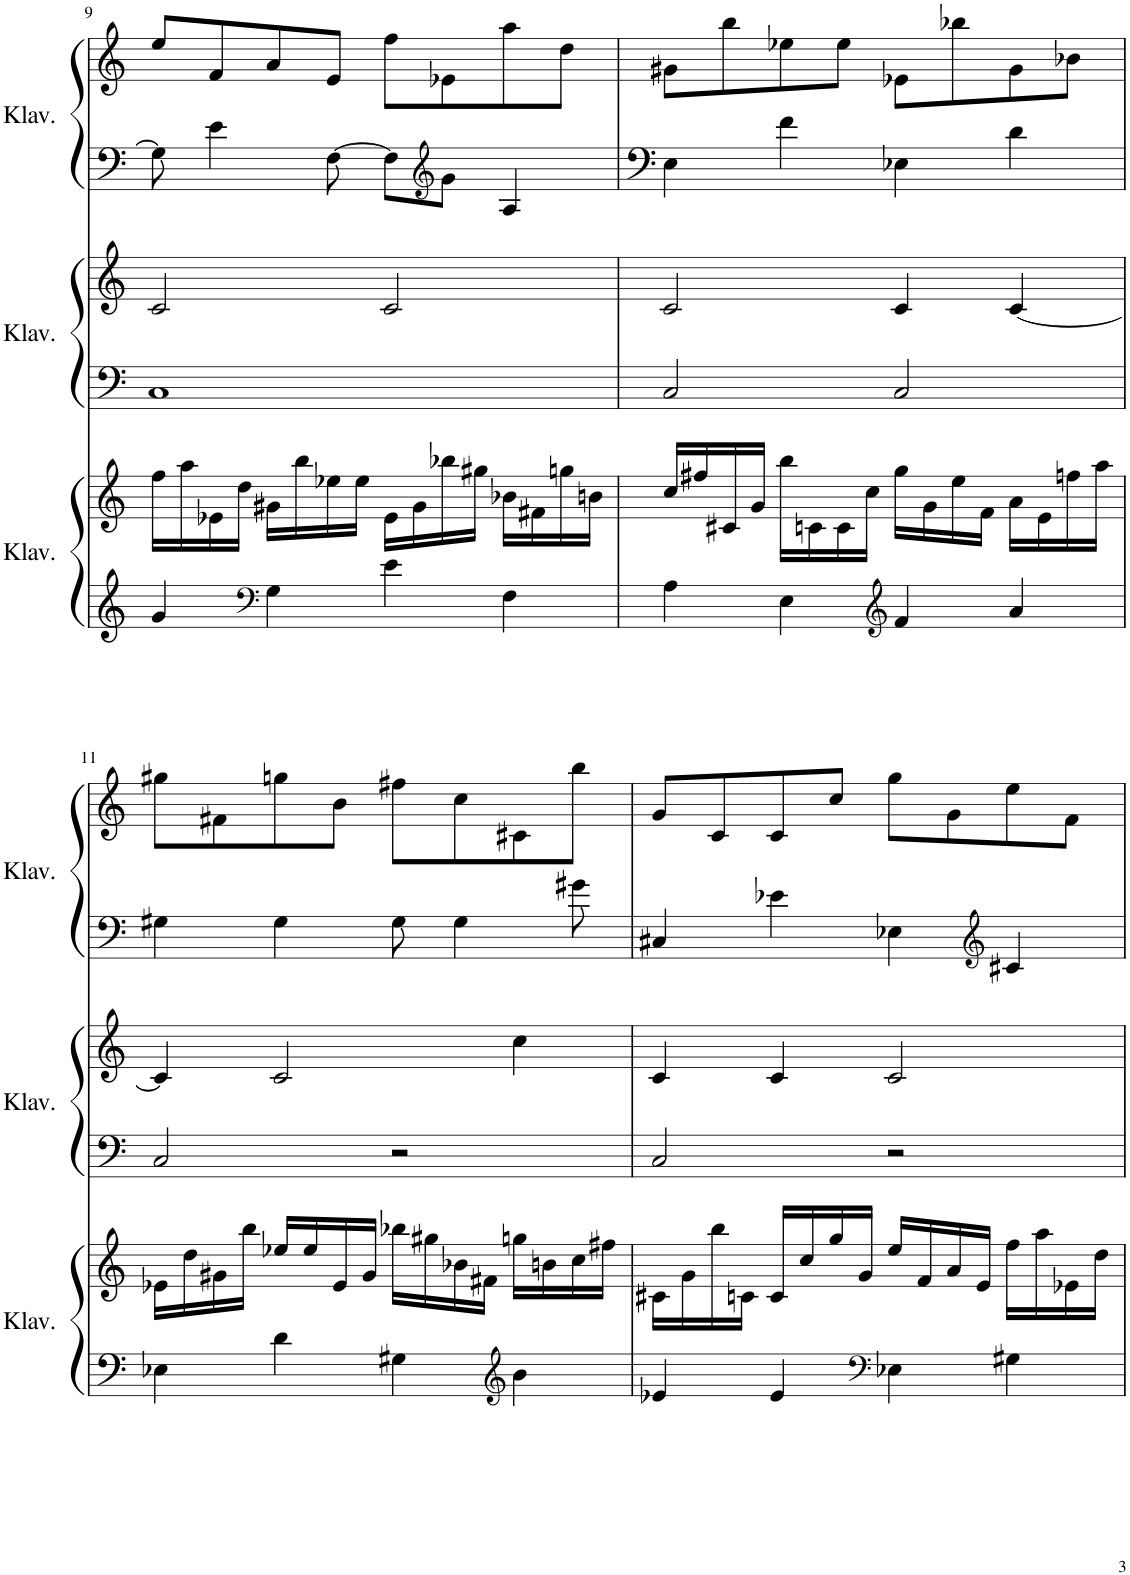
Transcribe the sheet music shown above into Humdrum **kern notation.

**kern	**kern	**kern	**kern	**kern	**kern
*part3	*part3	*part2	*part2	*part1	*part1
*staff6	*staff5	*staff4	*staff3	*staff2	*staff1
*I"Klavier	*	*I"Klavier	*	*I"Klavier	*
*I'Klav.	*	*I'Klav.	*	*I'Klav.	*
!!LO:PB:g=z
*clefG2	*clefG2	*clefF4	*clefG2	*clefF4	*clefG2
*k[]	*k[]	*k[]	*k[]	*k[]	*k[]
*M4/4	*M4/4	*M4/4	*M4/4	*M4/4	*M4/4
=9	=9	=9	=9	=9	=9
4g/	16ff\LL	1C	2c/	8G\]	8ee/L
.	16aa\	.	.	.	.
.	16e-X\	.	.	4e\	8f/
.	16dd\JJ	.	.	.	.
*clefF4	*	*	*	*	*
4G\	16g#X\LL	.	.	.	8a/
.	16bb\	.	.	.	.
.	16ee-X\	.	.	[8F\	8e/J
.	16ee-\JJ	.	.	.	.
4e\	16e-\LL	.	2c/	8F\L]	8ff\L
.	16g#\	.	.	.	.
*	*	*	*	*clefG2	*
.	16bb-X\	.	.	8g\J	8e-X\
.	16gg#X\JJ	.	.	.	.
4F\	16b-X\LL	.	.	4A/	8aa\
.	16f#X\	.	.	.	.
.	16ggn\	.	.	.	8dd\J
.	16bn\JJ	.	.	.	.
=10	=10	=10	=10	=10	=10
4A\	16cc/LL	2C/	2c/	4E\	8g#X\L
.	16ff#X/	.	.	.	.
.	16c#X/	.	.	.	8bb\
.	16g/JJ	.	.	.	.
4E\	16bb\LL	.	.	4f\	8ee-X\
.	16cn\	.	.	.	.
.	16c\	.	.	.	8ee-\J
.	16cc\JJ	.	.	.	.
*clefG2	*	*	*	*	*
4f/	16gg\LL	2C/	4c/	4E-X\	8e-X\L
.	16g\	.	.	.	.
.	16ee\	.	.	.	8bb-X\
.	16f\JJ	.	.	.	.
4a/	16a\LL	.	[4c/	4d\	8g#\
.	16e\	.	.	.	.
.	16ffn\	.	.	.	8b-X\J
.	16aa\JJ	.	.	.	.
!!LO:LB:g=z
=11	=11	=11	=11	=11	=11
4E-X\	16e-X\LL	2C/	4c/]	4G#X\	8gg#X\L
.	16dd\	.	.	.	.
.	16g#X\	.	.	.	8f#X\
.	16bb\JJ	.	.	.	.
4d\	16ee-X/LL	.	2c/	4G#\	8ggn\
.	16ee-/	.	.	.	.
.	16e-/	.	.	.	8b\J
.	16g#/JJ	.	.	.	.
4G#X\	16bb-X\LL	2r	.	8G#\	8ff#X\L
.	16gg#X\	.	.	.	.
.	16b-X\	.	.	4G#\	8cc\
.	16f#X\JJ	.	.	.	.
*clefG2	*	*	*	*	*
4b\	16ggn\LL	.	4cc\	.	8c#X\
.	16bn\	.	.	.	.
.	16cc\	.	.	8g#X\	8bb\J
.	16ff#X\JJ	.	.	.	.
=12	=12	=12	=12	=12	=12
4e-X/	16c#X\LL	2C/	4c/	4C#X/	8g/L
.	16g\	.	.	.	.
.	16bb\	.	.	.	8c/
.	16cn\JJ	.	.	.	.
4e-/	16c/LL	.	4c/	4e-X\	8c/
.	16cc/	.	.	.	.
.	16gg/	.	.	.	8cc/J
.	16g/JJ	.	.	.	.
*clefF4	*	*	*	*	*
4E-X\	16ee/LL	2r	2c/	4E-X\	8gg\L
.	16f/	.	.	.	.
.	16a/	.	.	.	8g\
.	16e/JJ	.	.	.	.
*	*	*	*	*clefG2	*
4G#X\	16ff\LL	.	.	4c#X/	8ee\
.	16aa\	.	.	.	.
.	16e-X\	.	.	.	8f\J
.	16dd\JJ	.	.	.	.
=	=	=	=	=	=
*-	*-	*-	*-	*-	*-
